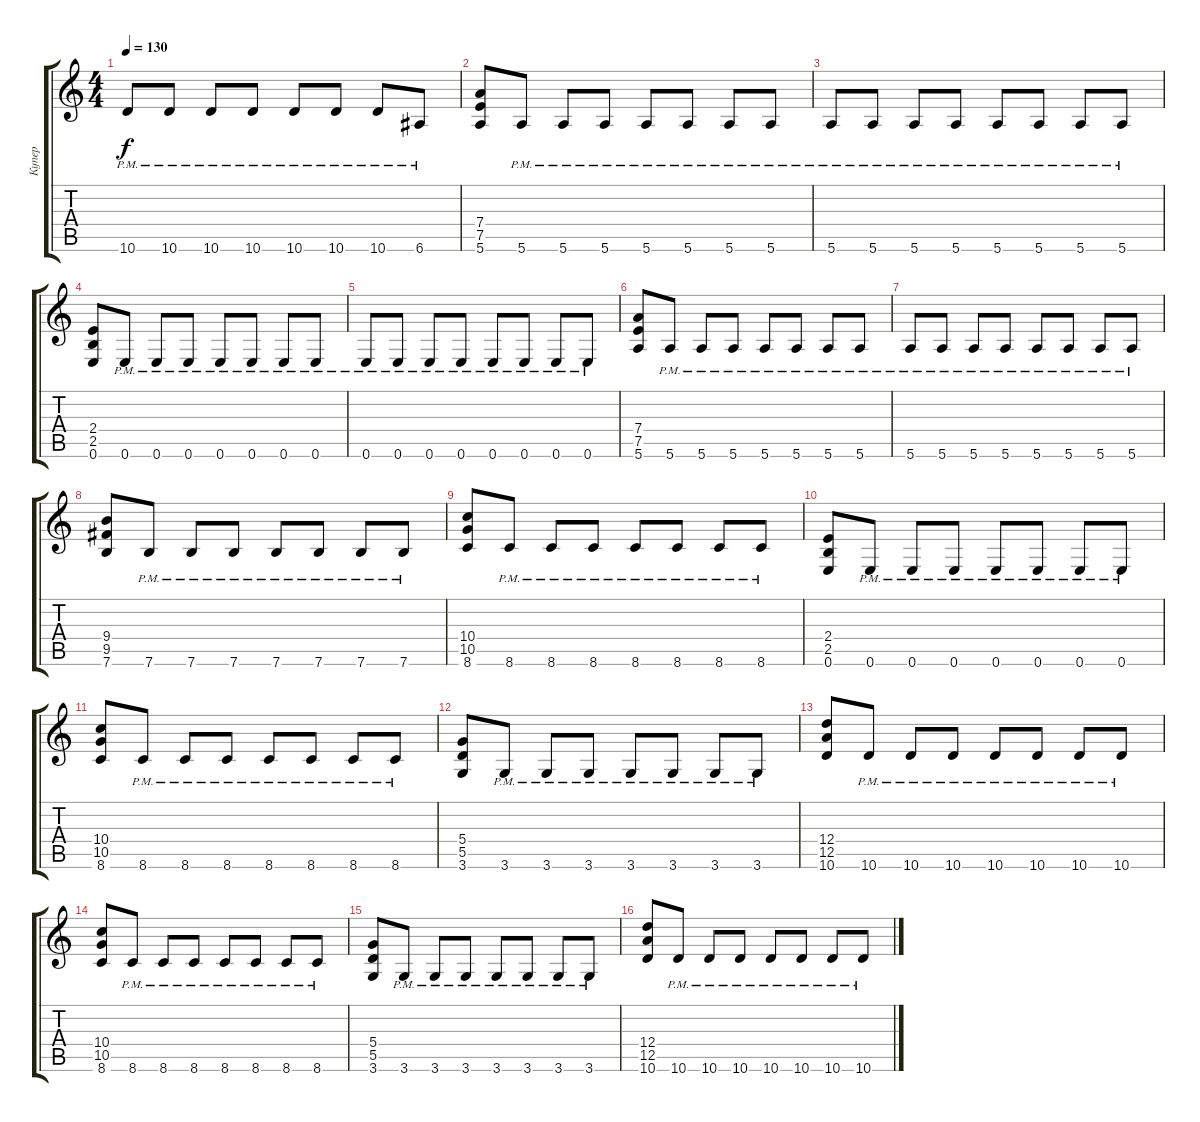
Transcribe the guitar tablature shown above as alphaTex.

\track ("Купер" "Купер") {instrument distortionguitar}
\staff {score tabs}
\tuning (E4 B3 G3 D3 A2 E2) {hide}
\ts (4 4)
\tempo 130
\clef g2
\ks c
10.6{pm}.8{dy f} 10.6{pm}.8 10.6{pm}.8 10.6{pm}.8 10.6{pm}.8 10.6{pm}.8 10.6{pm}.8 6.6{pm}.8 |
(7.4 7.5 5.6).8 5.6{pm}.8 5.6{pm}.8 5.6{pm}.8 5.6{pm}.8 5.6{pm}.8 5.6{pm}.8 5.6{pm}.8 |
5.6{pm}.8 5.6{pm}.8 5.6{pm}.8 5.6{pm}.8 5.6{pm}.8 5.6{pm}.8 5.6{pm}.8 5.6{pm}.8 |
(2.4 2.5 0.6).8 0.6{pm}.8 0.6{pm}.8 0.6{pm}.8 0.6{pm}.8 0.6{pm}.8 0.6{pm}.8 0.6{pm}.8 |
0.6{pm}.8 0.6{pm}.8 0.6{pm}.8 0.6{pm}.8 0.6{pm}.8 0.6{pm}.8 0.6{pm}.8 0.6{pm}.8 |
(7.4 7.5 5.6).8 5.6{pm}.8 5.6{pm}.8 5.6{pm}.8 5.6{pm}.8 5.6{pm}.8 5.6{pm}.8 5.6{pm}.8 |
5.6{pm}.8 5.6{pm}.8 5.6{pm}.8 5.6{pm}.8 5.6{pm}.8 5.6{pm}.8 5.6{pm}.8 5.6{pm}.8 |
(9.4 9.5 7.6).8 7.6{pm}.8 7.6{pm}.8 7.6{pm}.8 7.6{pm}.8 7.6{pm}.8 7.6{pm}.8 7.6{pm}.8 |
(10.4 10.5 8.6).8 8.6{pm}.8 8.6{pm}.8 8.6{pm}.8 8.6{pm}.8 8.6{pm}.8 8.6{pm}.8 8.6{pm}.8 |
(2.4 2.5 0.6).8 0.6{pm}.8 0.6{pm}.8 0.6{pm}.8 0.6{pm}.8 0.6{pm}.8 0.6{pm}.8 0.6{pm}.8 |
(10.4 10.5 8.6).8 8.6{pm}.8 8.6{pm}.8 8.6{pm}.8 8.6{pm}.8 8.6{pm}.8 8.6{pm}.8 8.6{pm}.8 |
(5.4 5.5 3.6).8 3.6{pm}.8 3.6{pm}.8 3.6{pm}.8 3.6{pm}.8 3.6{pm}.8 3.6{pm}.8 3.6{pm}.8 |
(12.4 12.5 10.6).8 10.6{pm}.8 10.6{pm}.8 10.6{pm}.8 10.6{pm}.8 10.6{pm}.8 10.6{pm}.8 10.6{pm}.8 |
(10.4 10.5 8.6).8 8.6{pm}.8 8.6{pm}.8 8.6{pm}.8 8.6{pm}.8 8.6{pm}.8 8.6{pm}.8 8.6{pm}.8 |
(5.4 5.5 3.6).8 3.6{pm}.8 3.6{pm}.8 3.6{pm}.8 3.6{pm}.8 3.6{pm}.8 3.6{pm}.8 3.6{pm}.8 |
(12.4 12.5 10.6).8 10.6{pm}.8 10.6{pm}.8 10.6{pm}.8 10.6{pm}.8 10.6{pm}.8 10.6{pm}.8 10.6{pm}.8
